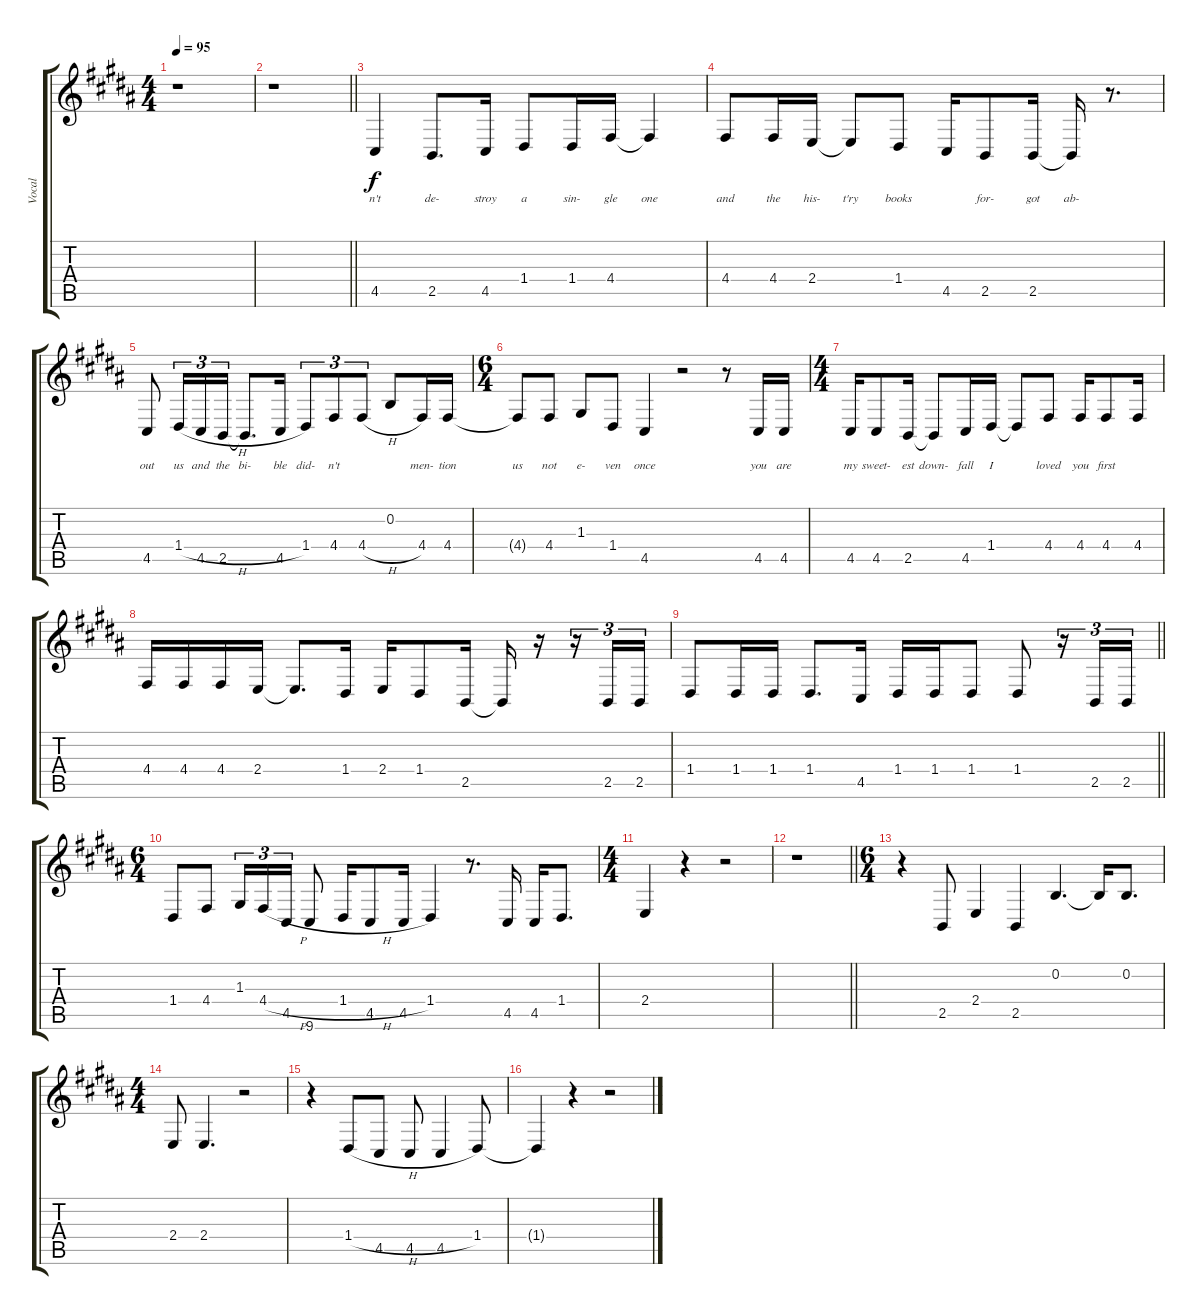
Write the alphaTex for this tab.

\track ("Vocal" "Vocal") {instrument pad1newage}
\staff {score tabs}
\tuning (E4 B3 G3 D3 A2 E2) {hide}
\ts (4 4)
\tempo 95
\clef g2
\ks b
r.1{dy f} |
\barLineRight lightlight
r.1 |
4.5.4{lyrics (0 "n't") lyrics (1 "") lyrics (2 "") lyrics (3 "") lyrics (4 "")} 2.5.8{d lyrics (0 "de-") lyrics (1 "") lyrics (2 "") lyrics (3 "") lyrics (4 "")} 4.5.16{lyrics (0 "stroy") lyrics (1 "") lyrics (2 "") lyrics (3 "") lyrics (4 "")} 1.4.8{lyrics (0 "a") lyrics (1 "") lyrics (2 "") lyrics (3 "") lyrics (4 "")} 1.4.16{lyrics (0 "sin-") lyrics (1 "") lyrics (2 "") lyrics (3 "") lyrics (4 "")} 4.4.16{lyrics (0 "gle") lyrics (1 "") lyrics (2 "") lyrics (3 "") lyrics (4 "")} 4.4{t}.4{lyrics (0 "one") lyrics (1 "") lyrics (2 "") lyrics (3 "") lyrics (4 "")} |
4.4.8{lyrics (0 "and") lyrics (1 "") lyrics (2 "") lyrics (3 "") lyrics (4 "")} 4.4.16{lyrics (0 "the") lyrics (1 "") lyrics (2 "") lyrics (3 "") lyrics (4 "")} 2.4.16{lyrics (0 "his-") lyrics (1 "") lyrics (2 "") lyrics (3 "") lyrics (4 "")} 2.4{t}.8{lyrics (0 "t'ry") lyrics (1 "") lyrics (2 "") lyrics (3 "") lyrics (4 "")} 1.4.8{lyrics (0 "books") lyrics (1 "") lyrics (2 "") lyrics (3 "") lyrics (4 "")} 4.5.16{lyrics (0 "") lyrics (1 "") lyrics (2 "") lyrics (3 "") lyrics (4 "")} 2.5.8{lyrics (0 "for-") lyrics (1 "") lyrics (2 "") lyrics (3 "") lyrics (4 "")} 2.5.16{lyrics (0 "got") lyrics (1 "") lyrics (2 "") lyrics (3 "") lyrics (4 "")} 2.5{t}.16{lyrics (0 "ab-") lyrics (1 "") lyrics (2 "") lyrics (3 "") lyrics (4 "")} r.8{d} |
4.5.8{lyrics (0 "out") lyrics (1 "") lyrics (2 "") lyrics (3 "") lyrics (4 "")} 1.4{h}.16{tu (3 2) lyrics (0 "us") lyrics (1 "") lyrics (2 "") lyrics (3 "") lyrics (4 "")} 4.5.16{tu (3 2) lyrics (0 "and") lyrics (1 "") lyrics (2 "") lyrics (3 "") lyrics (4 "")} 2.5.16{tu (3 2) lyrics (0 "the") lyrics (1 "") lyrics (2 "") lyrics (3 "") lyrics (4 "")} 2.5{t}.8{d lyrics (0 "bi-") lyrics (1 "") lyrics (2 "") lyrics (3 "") lyrics (4 "")} 4.5.16{lyrics (0 "ble") lyrics (1 "") lyrics (2 "") lyrics (3 "") lyrics (4 "")} 1.4.8{tu (3 2) lyrics (0 "did-") lyrics (1 "") lyrics (2 "") lyrics (3 "") lyrics (4 "")} 4.4.8{tu (3 2) lyrics (0 "n't") lyrics (1 "") lyrics (2 "") lyrics (3 "") lyrics (4 "")} 4.4{h}.8{tu (3 2) lyrics (0 "") lyrics (1 "") lyrics (2 "") lyrics (3 "") lyrics (4 "")} 0.2.8{lyrics (0 "") lyrics (1 "") lyrics (2 "") lyrics (3 "") lyrics (4 "")} 4.4.16{lyrics (0 "men-") lyrics (1 "") lyrics (2 "") lyrics (3 "") lyrics (4 "")} 4.4.16{lyrics (0 "tion") lyrics (1 "") lyrics (2 "") lyrics (3 "") lyrics (4 "")} |
\ts (6 4)
4.4{t}.8{lyrics (0 "us") lyrics (1 "") lyrics (2 "") lyrics (3 "") lyrics (4 "")} 4.4.8{lyrics (0 "not") lyrics (1 "") lyrics (2 "") lyrics (3 "") lyrics (4 "")} 1.3.8{lyrics (0 "e-") lyrics (1 "") lyrics (2 "") lyrics (3 "") lyrics (4 "")} 1.4.8{lyrics (0 "ven") lyrics (1 "") lyrics (2 "") lyrics (3 "") lyrics (4 "")} 4.5.4{lyrics (0 "once") lyrics (1 "") lyrics (2 "") lyrics (3 "") lyrics (4 "")} r.2 r.8 4.5.16{lyrics (0 "you") lyrics (1 "") lyrics (2 "") lyrics (3 "") lyrics (4 "")} 4.5.16{lyrics (0 "are") lyrics (1 "") lyrics (2 "") lyrics (3 "") lyrics (4 "")} |
\ts (4 4)
4.5.16{lyrics (0 "my") lyrics (1 "") lyrics (2 "") lyrics (3 "") lyrics (4 "")} 4.5.8{lyrics (0 "sweet-") lyrics (1 "") lyrics (2 "") lyrics (3 "") lyrics (4 "")} 2.5.16{lyrics (0 "est") lyrics (1 "") lyrics (2 "") lyrics (3 "") lyrics (4 "")} 2.5{t}.8{lyrics (0 "down-") lyrics (1 "") lyrics (2 "") lyrics (3 "") lyrics (4 "")} 4.5.16{lyrics (0 "fall") lyrics (1 "") lyrics (2 "") lyrics (3 "") lyrics (4 "")} 1.4.16{lyrics (0 "I") lyrics (1 "") lyrics (2 "") lyrics (3 "") lyrics (4 "")} 1.4{t}.8{lyrics (0 "") lyrics (1 "") lyrics (2 "") lyrics (3 "") lyrics (4 "")} 4.4.8{lyrics (0 "loved") lyrics (1 "") lyrics (2 "") lyrics (3 "") lyrics (4 "")} 4.4.16{lyrics (0 "you") lyrics (1 "") lyrics (2 "") lyrics (3 "") lyrics (4 "")} 4.4.8{lyrics (0 "first") lyrics (1 "") lyrics (2 "") lyrics (3 "") lyrics (4 "")} 4.4.16 |
4.4.16 4.4.16 4.4.16 2.4.16 2.4{t}.8{d} 1.4.16 2.4.16 1.4.8 2.5.16 2.5{t}.16 r.16 r.16{tu (3 2)} 2.5.16{tu (3 2)} 2.5.16{tu (3 2)} |
\barLineRight lightlight
1.4.8 1.4.16 1.4.16 1.4.8{d} 4.5.16 1.4.16 1.4.16 1.4.8 1.4.8 r.16{tu (3 2)} 2.5.16{tu (3 2)} 2.5.16{tu (3 2)} |
\ts (6 4)
1.4.8 4.4.8 1.3.16{tu (3 2)} 4.4{h}.16{tu (3 2)} 4.5.16{tu (3 2)} 9.6.8 1.4{h}.16 4.5.8 4.5.16 1.4.4 r.8{d} 4.5.16 4.5.16 1.4.8{d} |
\ts (4 4)
2.4.4 r.4 r.2 |
\barLineRight lightlight
r.1 |
\ts (6 4)
r.4 2.5.8 2.4.4 2.5.4 0.2.4{d} 0.2{t}.16 0.2.8{d} |
\ts (4 4)
2.4.8 2.4.4{d} r.2 |
r.4 1.4{h}.8 4.5.8 4.5.8 4.5.4 1.4.8 |
1.4{t}.4 r.4 r.2
